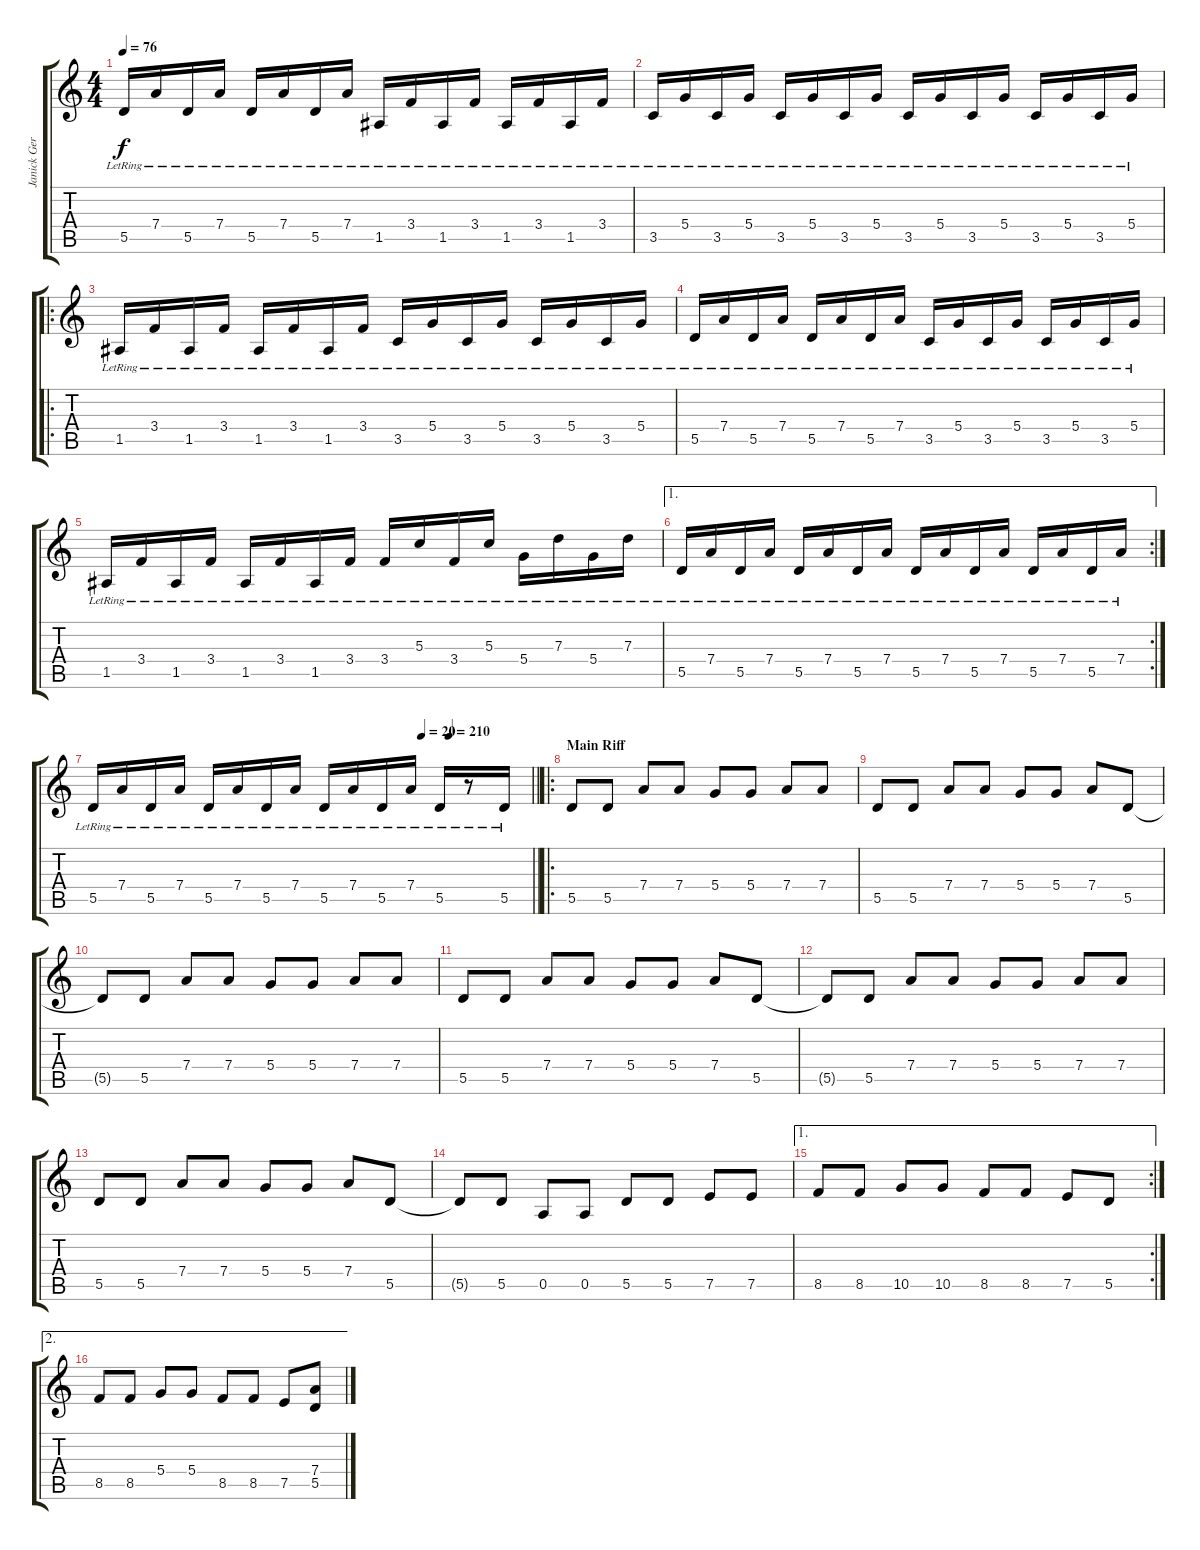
\track ("Janick Gers" "Janick Ger") {instrument overdrivenguitar}
\staff {score tabs}
\tuning (E4 B3 G3 D3 A2 E2) {hide}
\ts (4 4)
\tempo 76
\clef g2
\ks c
5.5{lr}.16{dy f} 7.4{lr}.16 5.5{lr}.16 7.4{lr}.16 5.5{lr}.16 7.4{lr}.16 5.5{lr}.16 7.4{lr}.16 1.5{lr}.16 3.4{lr}.16 1.5{lr}.16 3.4{lr}.16 1.5{lr}.16 3.4{lr}.16 1.5{lr}.16 3.4{lr}.16 |
3.5{lr}.16 5.4{lr}.16 3.5{lr}.16 5.4{lr}.16 3.5{lr}.16 5.4{lr}.16 3.5{lr}.16 5.4{lr}.16 3.5{lr}.16 5.4{lr}.16 3.5{lr}.16 5.4{lr}.16 3.5{lr}.16 5.4{lr}.16 3.5{lr}.16 5.4{lr}.16 |
\ro
1.5{lr}.16 3.4{lr}.16 1.5{lr}.16 3.4{lr}.16 1.5{lr}.16 3.4{lr}.16 1.5{lr}.16 3.4{lr}.16 3.5{lr}.16 5.4{lr}.16 3.5{lr}.16 5.4{lr}.16 3.5{lr}.16 5.4{lr}.16 3.5{lr}.16 5.4{lr}.16 |
5.5{lr}.16 7.4{lr}.16 5.5{lr}.16 7.4{lr}.16 5.5{lr}.16 7.4{lr}.16 5.5{lr}.16 7.4{lr}.16 3.5{lr}.16 5.4{lr}.16 3.5{lr}.16 5.4{lr}.16 3.5{lr}.16 5.4{lr}.16 3.5{lr}.16 5.4{lr}.16 |
1.5{lr}.16 3.4{lr}.16 1.5{lr}.16 3.4{lr}.16 1.5{lr}.16 3.4{lr}.16 1.5{lr}.16 3.4{lr}.16 3.4{lr}.16 5.3{lr}.16 3.4{lr}.16 5.3{lr}.16 5.4{lr}.16 7.3{lr}.16 5.4{lr}.16 7.3{lr}.16 |
\ae 1
\rc 2
5.5{lr}.16 7.4{lr}.16 5.5{lr}.16 7.4{lr}.16 5.5{lr}.16 7.4{lr}.16 5.5{lr}.16 7.4{lr}.16 5.5{lr}.16 7.4{lr}.16 5.5{lr}.16 7.4{lr}.16 5.5{lr}.16 7.4{lr}.16 5.5{lr}.16 7.4{lr}.16 |
\tempo (210 0.8125)
\tempo (20 0.75)
\barLineRight lightlight
5.5{lr}.16 7.4{lr}.16 5.5{lr}.16 7.4{lr}.16 5.5{lr}.16 7.4{lr}.16 5.5{lr}.16 7.4{lr}.16 5.5{lr}.16 7.4{lr}.16 5.5{lr}.16 7.4{lr}.16 5.5{lr}.16 r.8 5.5{lr}.16{instrument overdrivenguitar} |
\ro
\section ("" "Main Riff")
5.5.8 5.5.8 7.4.8 7.4.8 5.4.8 5.4.8 7.4.8 7.4.8 |
5.5.8 5.5.8 7.4.8 7.4.8 5.4.8 5.4.8 7.4.8 5.5.8 |
5.5{t}.8 5.5.8 7.4.8 7.4.8 5.4.8 5.4.8 7.4.8 7.4.8 |
5.5.8 5.5.8 7.4.8 7.4.8 5.4.8 5.4.8 7.4.8 5.5.8 |
5.5{t}.8 5.5.8 7.4.8 7.4.8 5.4.8 5.4.8 7.4.8 7.4.8 |
5.5.8 5.5.8 7.4.8 7.4.8 5.4.8 5.4.8 7.4.8 5.5.8 |
5.5{t}.8 5.5.8 0.5.8 0.5.8 5.5.8 5.5.8 7.5.8 7.5.8 |
\ae 1
\rc 2
8.5.8 8.5.8 10.5.8 10.5.8 8.5.8 8.5.8 7.5.8 5.5.8 |
\ae 2
8.5.8 8.5.8 5.4.8 5.4.8 8.5.8 8.5.8 7.5.8 (7.4 5.5).8
